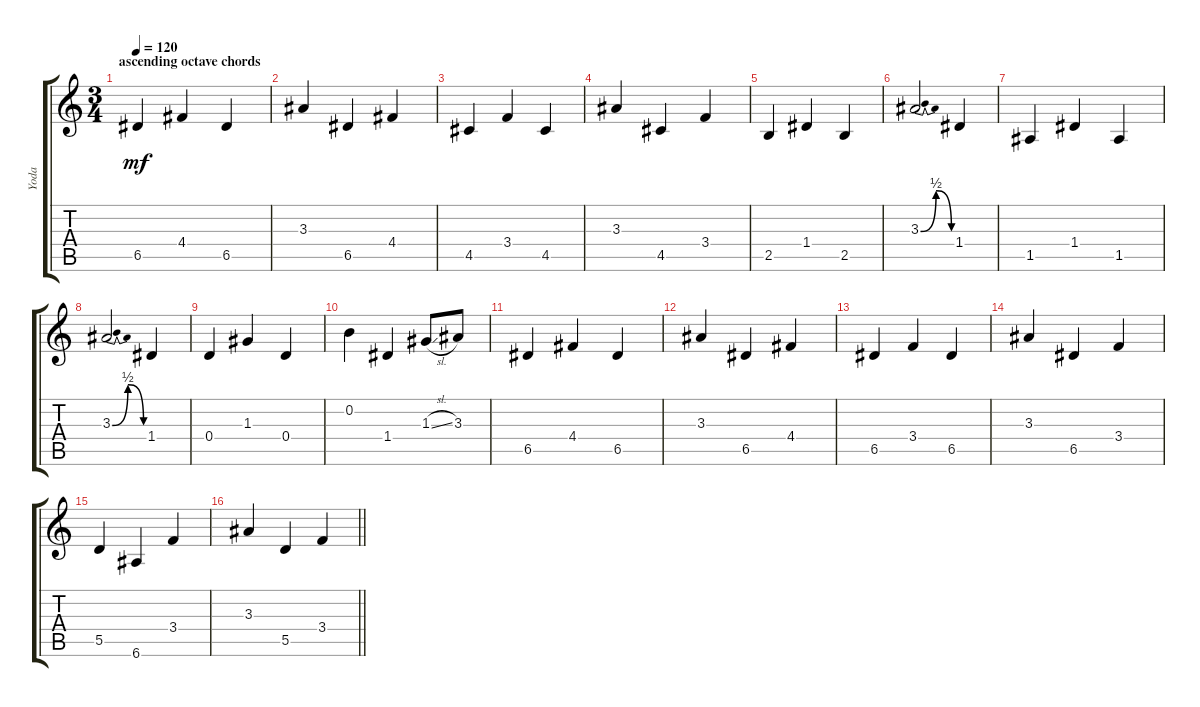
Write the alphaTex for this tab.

\track ("Yoda" "Yoda") {instrument acousticguitarnylon}
\staff {score tabs}
\tuning (E4 B3 G3 D3 A2 E2) {hide}
\ts (3 4)
\section ("" "ascending octave chords")
\tempo 120
\clef g2
\ks c
6.5.4{dy mf} 4.4.4 6.5.4 |
3.3.4 6.5.4 4.4.4 |
4.5.4 3.4.4 4.5.4 |
3.3.4 4.5.4 3.4.4 |
2.5.4 1.4.4 2.5.4 |
3.3{be (bendrelease 0 0 30 2 30 2 60 0)}.2 1.4.4 |
1.5.4 1.4.4 1.5.4 |
3.3{be (bendrelease 0 0 30 2 30 2 60 0)}.2 1.4.4 |
0.4.4 1.3.4 0.4.4 |
0.2.4 1.4.4 1.3{sl}.8 3.3.8 |
6.5.4 4.4.4 6.5.4 |
3.3.4 6.5.4 4.4.4 |
6.5.4 3.4.4 6.5.4 |
3.3.4 6.5.4 3.4.4 |
5.5.4 6.6.4 3.4.4 |
\barLineRight lightlight
3.3.4 5.5.4 3.4.4
